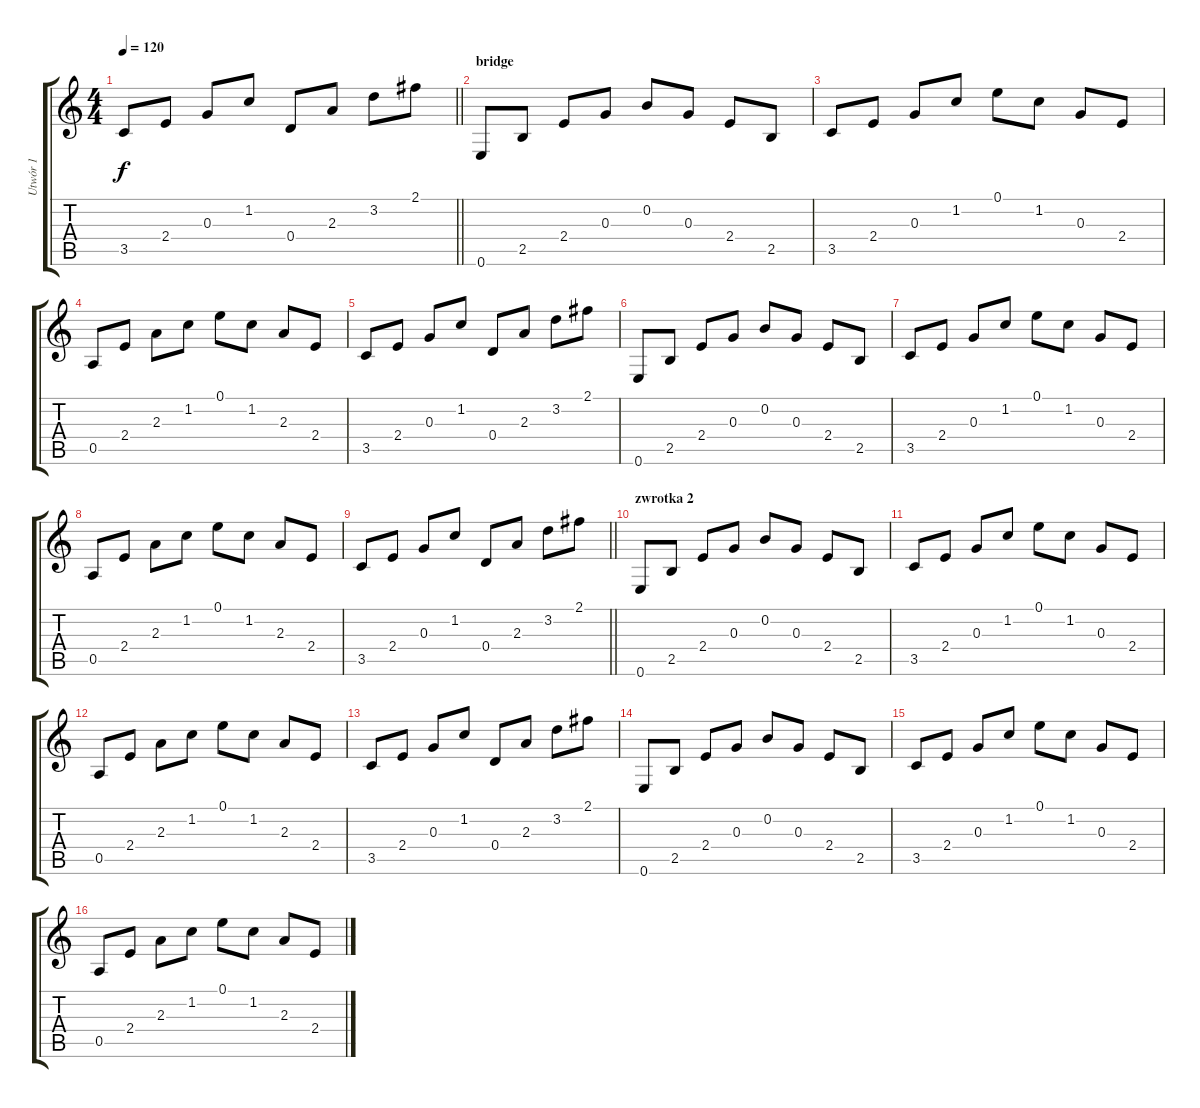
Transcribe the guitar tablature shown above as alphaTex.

\track ("Utwór 1" "Utwór 1") {instrument acousticguitarsteel}
\staff {score tabs}
\tuning (E4 B3 G3 D3 A2 E2) {hide}
\ts (4 4)
\tempo 120
\clef g2
\barLineRight lightlight
\ks c
3.5.8{dy f} 2.4.8 0.3.8 1.2.8 0.4.8 2.3.8 3.2.8 2.1.8 |
\section ("" "bridge")
0.6.8 2.5.8 2.4.8 0.3.8 0.2.8 0.3.8 2.4.8 2.5.8 |
3.5.8 2.4.8 0.3.8 1.2.8 0.1.8 1.2.8 0.3.8 2.4.8 |
0.5.8 2.4.8 2.3.8 1.2.8 0.1.8 1.2.8 2.3.8 2.4.8 |
3.5.8 2.4.8 0.3.8 1.2.8 0.4.8 2.3.8 3.2.8 2.1.8 |
0.6.8 2.5.8 2.4.8 0.3.8 0.2.8 0.3.8 2.4.8 2.5.8 |
3.5.8 2.4.8 0.3.8 1.2.8 0.1.8 1.2.8 0.3.8 2.4.8 |
0.5.8 2.4.8 2.3.8 1.2.8 0.1.8 1.2.8 2.3.8 2.4.8 |
\barLineRight lightlight
3.5.8 2.4.8 0.3.8 1.2.8 0.4.8 2.3.8 3.2.8 2.1.8 |
\section ("" "zwrotka 2")
0.6.8 2.5.8 2.4.8 0.3.8 0.2.8 0.3.8 2.4.8 2.5.8 |
3.5.8 2.4.8 0.3.8 1.2.8 0.1.8 1.2.8 0.3.8 2.4.8 |
0.5.8 2.4.8 2.3.8 1.2.8 0.1.8 1.2.8 2.3.8 2.4.8 |
3.5.8 2.4.8 0.3.8 1.2.8 0.4.8 2.3.8 3.2.8 2.1.8 |
0.6.8 2.5.8 2.4.8 0.3.8 0.2.8 0.3.8 2.4.8 2.5.8 |
3.5.8 2.4.8 0.3.8 1.2.8 0.1.8 1.2.8 0.3.8 2.4.8 |
0.5.8 2.4.8 2.3.8 1.2.8 0.1.8 1.2.8 2.3.8 2.4.8
